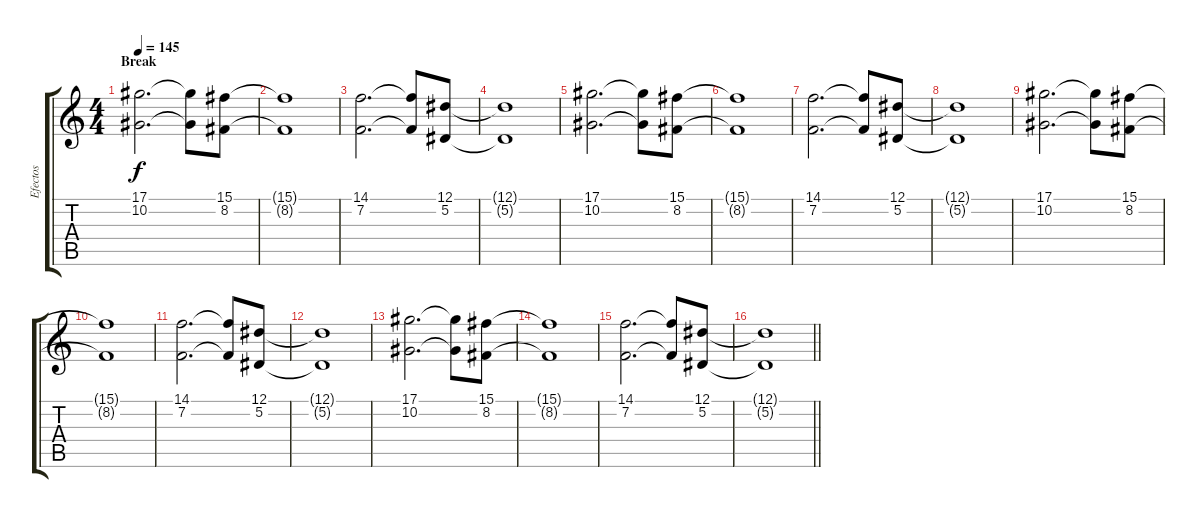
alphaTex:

\track ("Efectos" "Efectos") {instrument stringensemble1}
\staff {score tabs}
\tuning (Eb4 Bb3 Gb3 Db3 Ab2 Eb2) {hide}
\ts (4 4)
\section ("" "Break")
\tempo 145
\clef g2
\ks c
(17.1 10.2).2{d dy f} (17.1{t} 10.2{t}).8 (15.1 8.2).8 |
(15.1{t} 8.2{t}).1 |
(14.1 7.2).2{d} (14.1{t} 7.2{t}).8 (12.1 5.2).8 |
(12.1{t} 5.2{t}).1 |
(17.1 10.2).2{d} (17.1{t} 10.2{t}).8 (15.1 8.2).8 |
(15.1{t} 8.2{t}).1 |
(14.1 7.2).2{d} (14.1{t} 7.2{t}).8 (12.1 5.2).8 |
(12.1{t} 5.2{t}).1 |
(17.1 10.2).2{d} (17.1{t} 10.2{t}).8 (15.1 8.2).8 |
(15.1{t} 8.2{t}).1 |
(14.1 7.2).2{d} (14.1{t} 7.2{t}).8 (12.1 5.2).8 |
(12.1{t} 5.2{t}).1 |
(17.1 10.2).2{d} (17.1{t} 10.2{t}).8 (15.1 8.2).8 |
(15.1{t} 8.2{t}).1 |
(14.1 7.2).2{d} (14.1{t} 7.2{t}).8 (12.1 5.2).8 |
\barLineRight lightlight
(12.1{t} 5.2{t}).1
